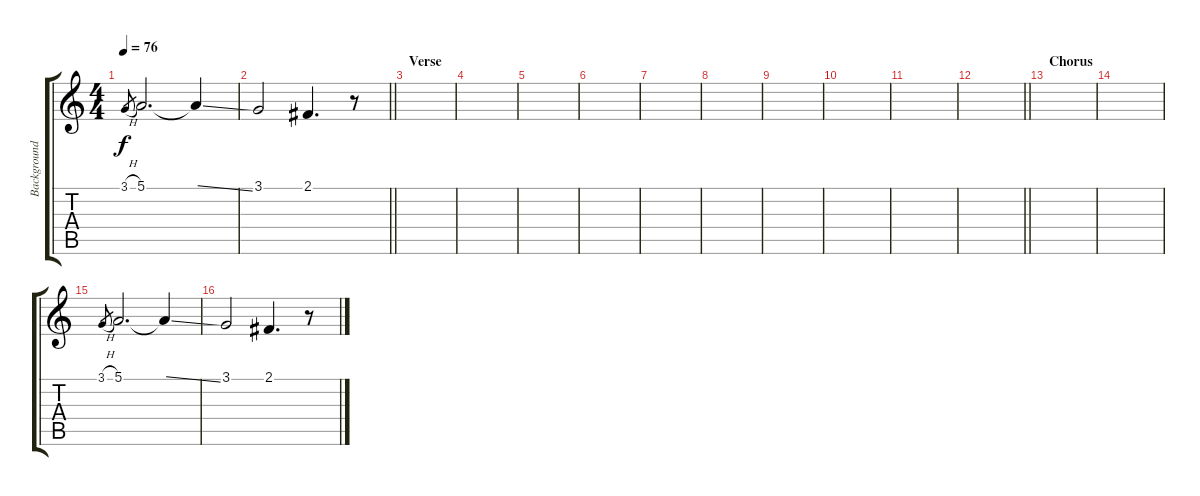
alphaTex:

\track ("Background Vocals " "Background") {instrument clarinet}
\staff {score tabs}
\tuning (E4 B3 G3 D3 A2 E2) {hide}
\ts (4 4)
\tempo 76
\clef g2
\ks c
3.1{h}.8{gr dy f} 5.1.2{d} 5.1{ss t}.4 |
\barLineRight lightlight
3.1.2 2.1.4{d} r.8 |
\section ("" "Verse")
|
|
|
|
|
|
|
|
|
\barLineRight lightlight
|
\section ("" "Chorus")
|
|
3.1{h}.8{gr} 5.1.2{d} 5.1{ss t}.4 |
3.1.2 2.1.4{d} r.8
